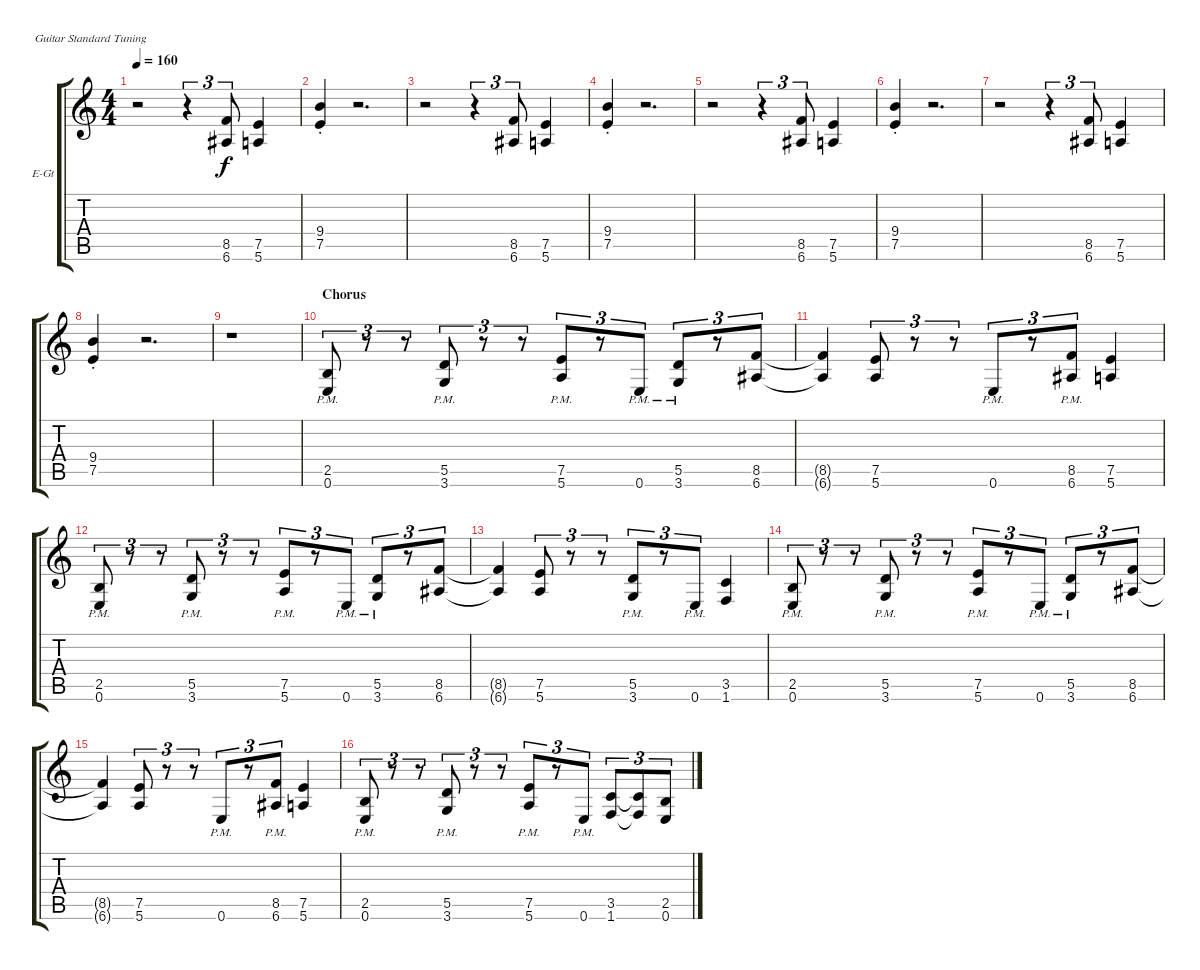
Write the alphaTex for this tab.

\bracketExtendMode groupsimilarinstruments
\firstSystemTrackNameOrientation horizontal
\otherSystemsTrackNameOrientation horizontal
\track ("Rhythm" "E-Gt") {instrument distortionguitar}
\staff {score tabs}
\tuning (E4 B3 G3 D3 A2 E2)
\ts (4 4)
\tempo 160
\clef g2
\ks c
r.2{dy f} r.4{tu (3 2)} (8.5 6.6).8{tu (3 2)} (7.5 5.6).4 |
(7.5{st} 9.4{st}).4 r.2{d} |
r.2 r.4{tu (3 2)} (8.5 6.6).8{tu (3 2)} (7.5 5.6).4 |
(7.5{st} 9.4{st}).4 r.2{d} |
r.2 r.4{tu (3 2)} (8.5 6.6).8{tu (3 2)} (7.5 5.6).4 |
(7.5{st} 9.4{st}).4 r.2{d} |
r.2 r.4{tu (3 2)} (8.5 6.6).8{tu (3 2)} (7.5 5.6).4 |
(7.5{st} 9.4{st}).4 r.2{d} |
r.1 |
\section ("" "Chorus")
(2.5{pm} 0.6{pm}).8{tu (3 2)} r.8{tu (3 2)} r.8{tu (3 2)} (5.5{pm} 3.6{pm}).8{tu (3 2)} r.8{tu (3 2)} r.8{tu (3 2)} (7.5{pm} 5.6{pm}).8{tu (3 2)} r.8{tu (3 2)} 0.6{pm}.8{tu (3 2)} (5.5{pm} 3.6{pm}).8{tu (3 2)} r.8{tu (3 2)} (8.5 6.6).8{tu (3 2)} |
(8.5{t} 6.6{t}).4 (7.5 5.6).8{tu (3 2)} r.8{tu (3 2)} r.8{tu (3 2)} 0.6{pm}.8{tu (3 2)} r.8{tu (3 2)} (8.5{pm} 6.6{pm}).8{tu (3 2)} (7.5 5.6).4 |
(2.5{pm} 0.6{pm}).8{tu (3 2)} r.8{tu (3 2)} r.8{tu (3 2)} (5.5{pm} 3.6{pm}).8{tu (3 2)} r.8{tu (3 2)} r.8{tu (3 2)} (7.5{pm} 5.6{pm}).8{tu (3 2)} r.8{tu (3 2)} 0.6{pm}.8{tu (3 2)} (5.5{pm} 3.6{pm}).8{tu (3 2)} r.8{tu (3 2)} (8.5 6.6).8{tu (3 2)} |
(8.5{t} 6.6{t}).4 (7.5 5.6).8{tu (3 2)} r.8{tu (3 2)} r.8{tu (3 2)} (5.5{pm} 3.6{pm}).8{tu (3 2)} r.8{tu (3 2)} 0.6{pm}.8{tu (3 2)} (3.5 1.6).4 |
(2.5{pm} 0.6{pm}).8{tu (3 2)} r.8{tu (3 2)} r.8{tu (3 2)} (5.5{pm} 3.6{pm}).8{tu (3 2)} r.8{tu (3 2)} r.8{tu (3 2)} (7.5{pm} 5.6{pm}).8{tu (3 2)} r.8{tu (3 2)} 0.6{pm}.8{tu (3 2)} (5.5{pm} 3.6{pm}).8{tu (3 2)} r.8{tu (3 2)} (8.5 6.6).8{tu (3 2)} |
(8.5{t} 6.6{t}).4 (7.5 5.6).8{tu (3 2)} r.8{tu (3 2)} r.8{tu (3 2)} 0.6{pm}.8{tu (3 2)} r.8{tu (3 2)} (8.5{pm} 6.6{pm}).8{tu (3 2)} (7.5 5.6).4 |
(2.5{pm} 0.6{pm}).8{tu (3 2)} r.8{tu (3 2)} r.8{tu (3 2)} (5.5{pm} 3.6{pm}).8{tu (3 2)} r.8{tu (3 2)} r.8{tu (3 2)} (7.5{pm} 5.6{pm}).8{tu (3 2)} r.8{tu (3 2)} 0.6{pm}.8{tu (3 2)} (3.5 1.6).8{tu (3 2)} (3.5{t} 1.6{t}).8{tu (3 2)} (2.5 0.6).8{tu (3 2)}
